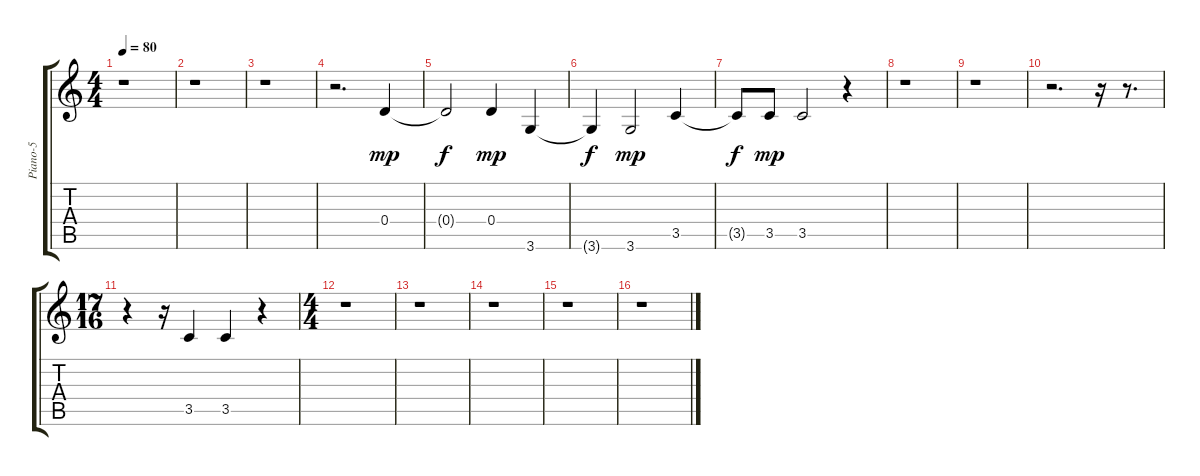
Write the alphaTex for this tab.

\track ("Piano-5" "Piano-5") {instrument acousticguitarsteel}
\staff {score tabs}
\tuning (E4 B3 G3 D3 A2 E2) {hide}
\ts (4 4)
\tempo 80
\clef g2
\ks c
r.1{dy f} |
r.1 |
r.1 |
r.2{d} 0.4.4{dy mp} |
0.4{t}.2{dy f} 0.4.4{dy mp} 3.6.4 |
3.6{t}.4{dy f} 3.6.2{dy mp} 3.5.4 |
3.5{t}.8{dy f} 3.5.8{dy mp} 3.5.2 r.4 |
r.1 |
r.1 |
r.2{d} r.16 r.8{d} |
\ts (17 16)
r.4 r.16 3.5.4 3.5.4 r.4 |
\ts (4 4)
r.1 |
r.1 |
r.1 |
r.1 |
r.1
